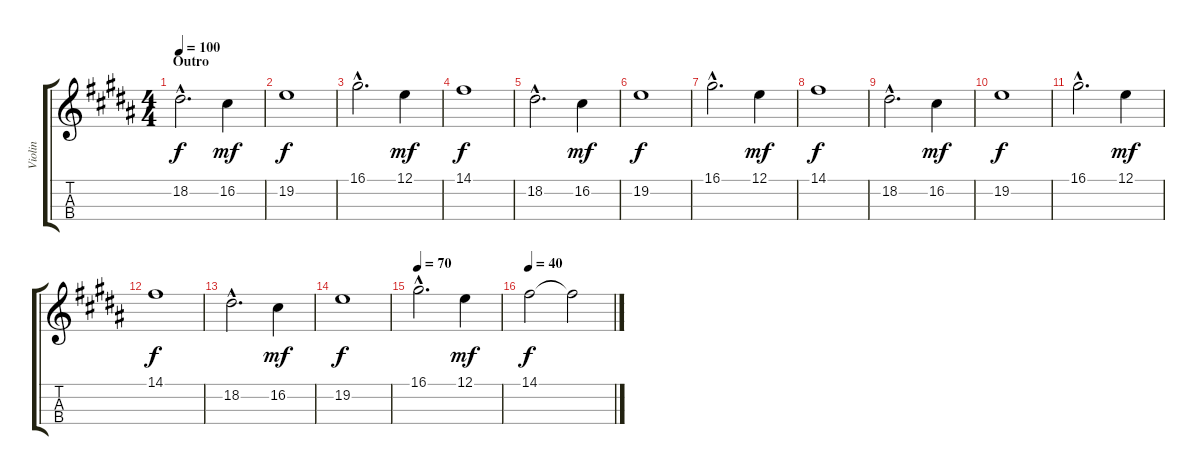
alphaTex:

\track ("Violin" "Violin") {instrument violin}
\staff {score tabs}
\tuning (E4 A3 D3 G2) {hide}
\ts (4 4)
\section ("" "Outro")
\tempo 100
\clef g2
\ks b
18.2{hac}.2{d dy f} 16.2.4{dy mf} |
19.2.1{dy f} |
16.1{hac}.2{d} 12.1.4{dy mf} |
14.1.1{dy f} |
18.2{hac}.2{d} 16.2.4{dy mf} |
19.2.1{dy f} |
16.1{hac}.2{d} 12.1.4{dy mf} |
14.1.1{dy f} |
18.2{hac}.2{d} 16.2.4{dy mf} |
19.2.1{dy f} |
16.1{hac}.2{d} 12.1.4{dy mf} |
14.1.1{dy f} |
18.2{hac}.2{d} 16.2.4{dy mf} |
19.2.1{dy f} |
\tempo 70
16.1{hac}.2{d} 12.1.4{dy mf} |
\tempo 40
14.1.2{dy f} 14.1{t}.2{volume 5}
